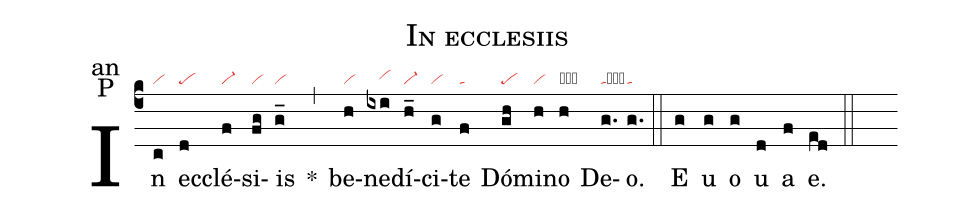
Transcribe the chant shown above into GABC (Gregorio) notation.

name:In ecclesiis;
office-part:an;
mode:P;
nabc-lines:1;
%%
(c4) In(c|vi) ec(d|pe)clé(f|vi-)si(fg|vi)is(g_|vi) <sp>*</sp>(,) be(h|vi)ne(ixi|////vihh)dí(h_|vi-)ci(g|vi)te(f|ta) Dó(gh|pe)mi(h|vi)no(h|obvi) De(g.|tacb)o.(g.|ta) (::)
<eu>E(g) u(g) o(g) u(d) a(f) e.(ed) </eu>(::)
